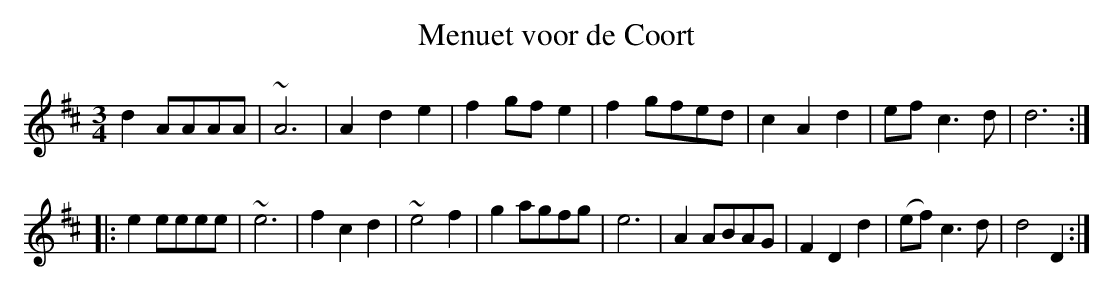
X:1
T:Menuet voor de Coort
M:3/4
K:Dmaj
d2AAAA|~A6|A2d2e2|f2gfe2|f2gfed|c2A2d2|efc3d|d6:|
|:e2eeee|~e6|f2c2d2|~e4f2|g2agfg|e6|A2ABAG|F2D2d2|(ef)c3d|d4D2:|
